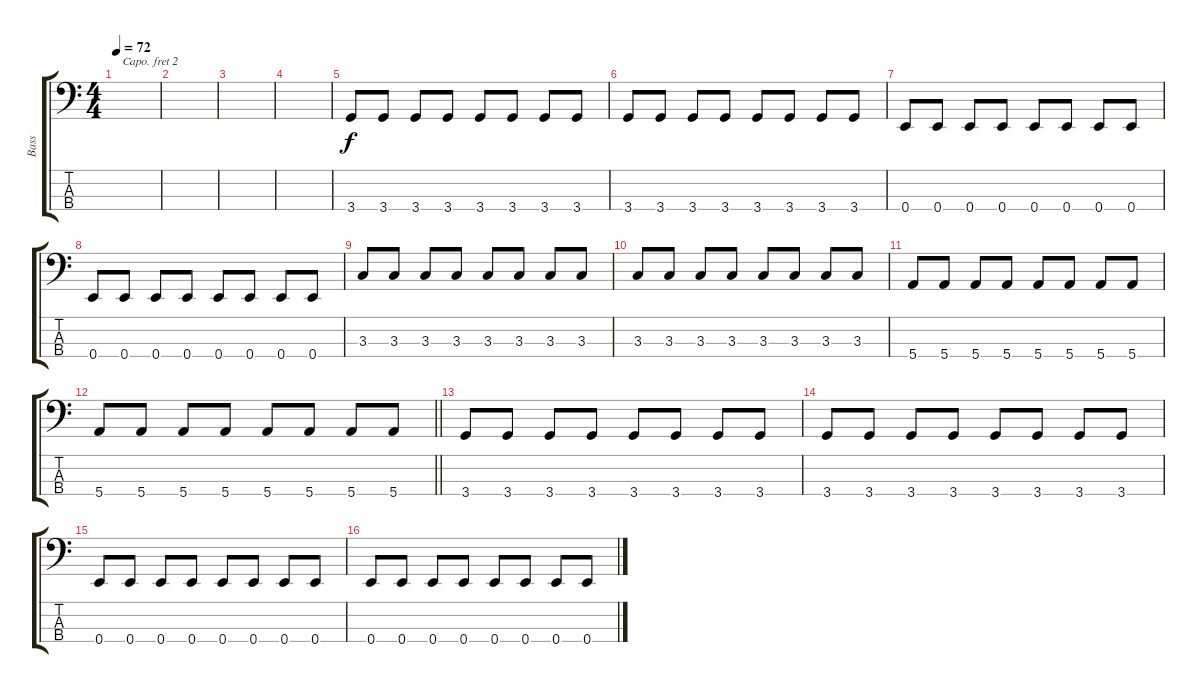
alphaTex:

\track ("Bass" "Bass") {instrument electricbassfinger}
\staff {score tabs}
\capo 2
\tuning (F2 C2 G1 D1) {hide}
\ts (4 4)
\tempo 72
\clef f4
\ks c
|
|
|
|
3.4.8 3.4.8 3.4.8 3.4.8 3.4.8 3.4.8 3.4.8 3.4.8 |
3.4.8 3.4.8 3.4.8 3.4.8 3.4.8 3.4.8 3.4.8 3.4.8 |
0.4.8 0.4.8 0.4.8 0.4.8 0.4.8 0.4.8 0.4.8 0.4.8 |
0.4.8 0.4.8 0.4.8 0.4.8 0.4.8 0.4.8 0.4.8 0.4.8 |
3.3.8 3.3.8 3.3.8 3.3.8 3.3.8 3.3.8 3.3.8 3.3.8 |
3.3.8 3.3.8 3.3.8 3.3.8 3.3.8 3.3.8 3.3.8 3.3.8 |
5.4.8 5.4.8 5.4.8 5.4.8 5.4.8 5.4.8 5.4.8 5.4.8 |
\barLineRight lightlight
5.4.8 5.4.8 5.4.8 5.4.8 5.4.8 5.4.8 5.4.8 5.4.8 |
3.4.8 3.4.8 3.4.8 3.4.8 3.4.8 3.4.8 3.4.8 3.4.8 |
3.4.8 3.4.8 3.4.8 3.4.8 3.4.8 3.4.8 3.4.8 3.4.8 |
0.4.8 0.4.8 0.4.8 0.4.8 0.4.8 0.4.8 0.4.8 0.4.8 |
0.4.8 0.4.8 0.4.8 0.4.8 0.4.8 0.4.8 0.4.8 0.4.8
